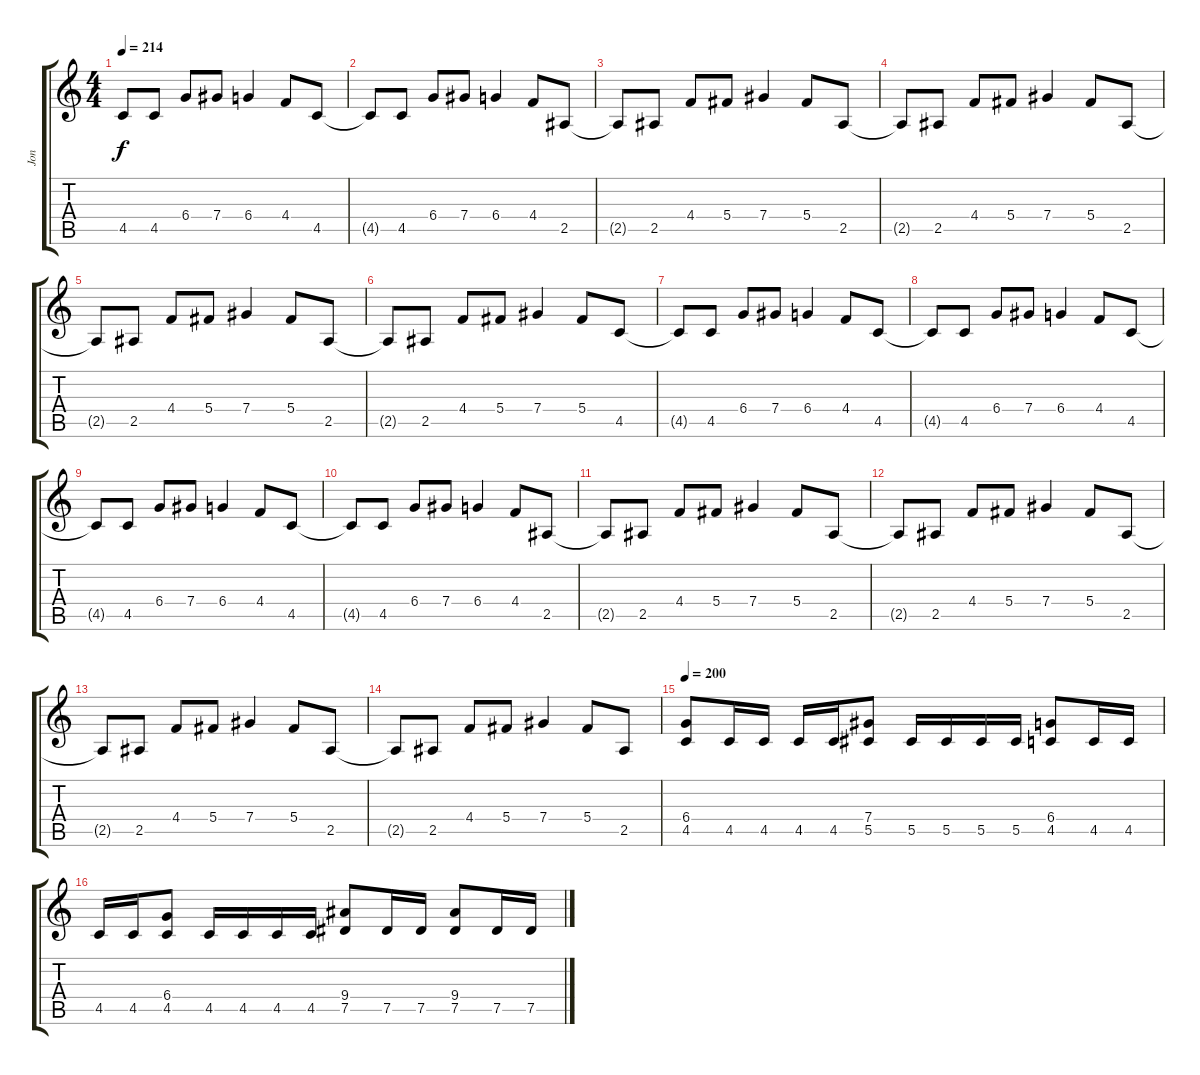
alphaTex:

\track ("Jon" "Jon") {instrument distortionguitar}
\staff {score tabs}
\tuning (Eb4 Bb3 Gb3 Db3 Ab2 Eb2) {hide}
\ts (4 4)
\tempo 214
\clef g2
\ks c
4.5{t}.8{dy f} 4.5.8 6.4.8 7.4.8 6.4.4 4.4.8 4.5.8 |
4.5{t}.8 4.5.8 6.4.8 7.4.8 6.4.4 4.4.8 2.5.8 |
2.5{t}.8 2.5.8 4.4.8 5.4.8 7.4.4 5.4.8 2.5.8 |
2.5{t}.8 2.5.8 4.4.8 5.4.8 7.4.4 5.4.8 2.5.8 |
2.5{t}.8 2.5.8 4.4.8 5.4.8 7.4.4 5.4.8 2.5.8 |
2.5{t}.8 2.5.8 4.4.8 5.4.8 7.4.4 5.4.8 4.5.8 |
4.5{t}.8 4.5.8 6.4.8 7.4.8 6.4.4 4.4.8 4.5.8 |
4.5{t}.8 4.5.8 6.4.8 7.4.8 6.4.4 4.4.8 4.5.8 |
4.5{t}.8 4.5.8 6.4.8 7.4.8 6.4.4 4.4.8 4.5.8 |
4.5{t}.8 4.5.8 6.4.8 7.4.8 6.4.4 4.4.8 2.5.8 |
2.5{t}.8 2.5.8 4.4.8 5.4.8 7.4.4 5.4.8 2.5.8 |
2.5{t}.8 2.5.8 4.4.8 5.4.8 7.4.4 5.4.8 2.5.8 |
2.5{t}.8 2.5.8 4.4.8 5.4.8 7.4.4 5.4.8 2.5.8 |
2.5{t}.8 2.5.8 4.4.8 5.4.8 7.4.4 5.4.8 2.5.8 |
\tempo 200
(6.4 4.5).8 4.5.16 4.5.16 4.5.16 4.5.16 (7.4 5.5).8 5.5.16 5.5.16 5.5.16 5.5.16 (6.4 4.5).8 4.5.16 4.5.16 |
4.5.16 4.5.16 (6.4 4.5).8 4.5.16 4.5.16 4.5.16 4.5.16 (9.4 7.5).8 7.5.16 7.5.16 (9.4 7.5).8 7.5.16 7.5.16
